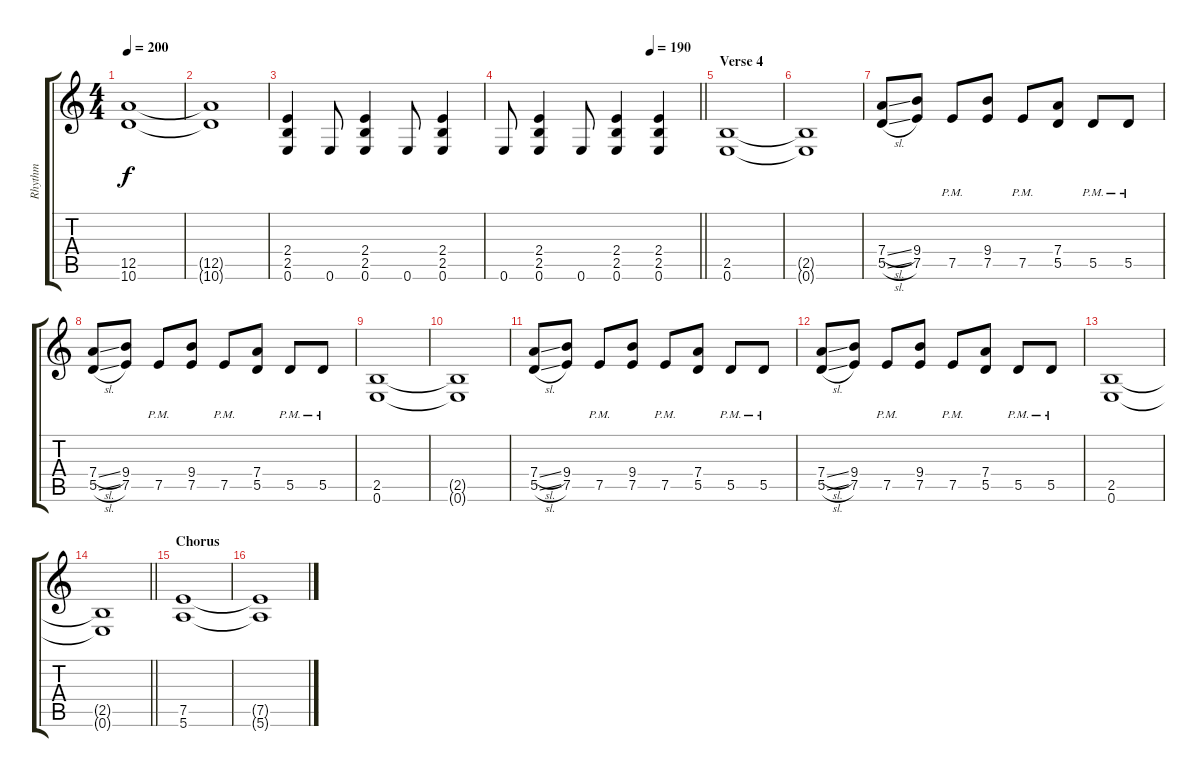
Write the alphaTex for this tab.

\track ("Rhythm" "Rhythm") {instrument distortionguitar}
\staff {score tabs}
\tuning (E4 B3 G3 D3 A2 E2) {hide}
\ts (4 4)
\tempo 200
\clef g2
\ks c
(12.5 10.6).1{dy f} |
(12.5{t} 10.6{t}).1 |
(2.4 2.5 0.6).4 0.6.8 (2.4 2.5 0.6).4 0.6.8 (2.4 2.5 0.6).4 |
\tempo (190 0.75)
\barLineRight lightlight
0.6.8 (2.4 2.5 0.6).4 0.6.8 (2.4 2.5 0.6).4 (2.4 2.5 0.6).4 |
\section ("" "Verse 4")
(2.5 0.6).1 |
(2.5{t} 0.6{t}).1 |
(7.4{sl} 5.5{sl}).8 (9.4 7.5).8 7.5{pm}.8 (9.4 7.5).8 7.5{pm}.8 (7.4 5.5).8 5.5{pm}.8 5.5{pm}.8 |
(7.4{sl} 5.5{sl}).8 (9.4 7.5).8 7.5{pm}.8 (9.4 7.5).8 7.5{pm}.8 (7.4 5.5).8 5.5{pm}.8 5.5{pm}.8 |
(2.5 0.6).1 |
(2.5{t} 0.6{t}).1 |
(7.4{sl} 5.5{sl}).8 (9.4 7.5).8 7.5{pm}.8 (9.4 7.5).8 7.5{pm}.8 (7.4 5.5).8 5.5{pm}.8 5.5{pm}.8 |
(7.4{sl} 5.5{sl}).8 (9.4 7.5).8 7.5{pm}.8 (9.4 7.5).8 7.5{pm}.8 (7.4 5.5).8 5.5{pm}.8 5.5{pm}.8 |
(2.5 0.6).1 |
\barLineRight lightlight
(2.5{t} 0.6{t}).1 |
\section ("" "Chorus")
(7.5 5.6).1 |
(7.5{t} 5.6{t}).1
